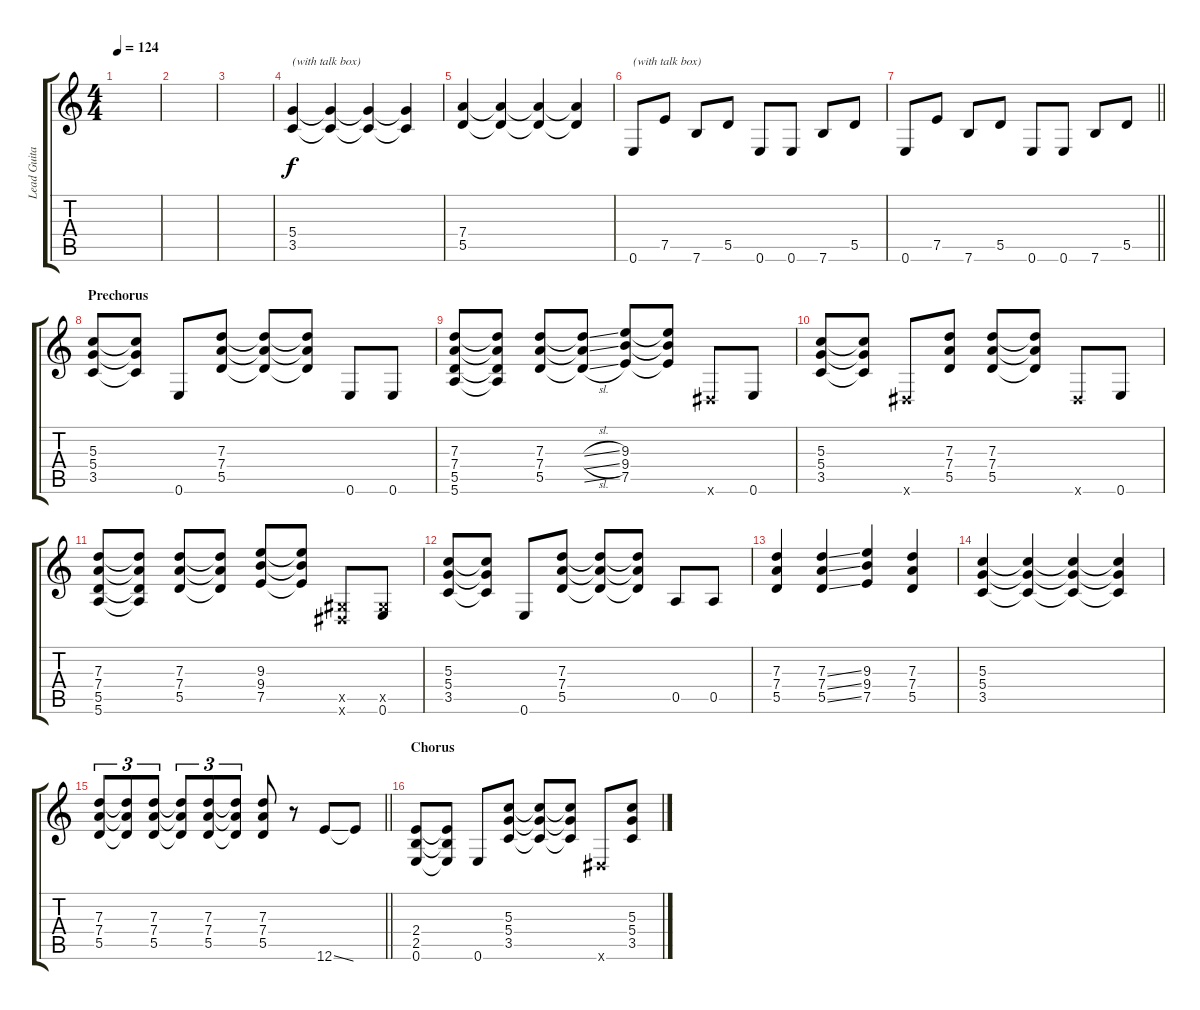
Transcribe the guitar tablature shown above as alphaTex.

\track ("Lead Guitar" "Lead Guita") {instrument distortionguitar}
\staff {score tabs}
\tuning (E4 B3 G3 D3 A2 E2) {hide}
\ts (4 4)
\tempo 124
\clef g2
\ks c
|
|
|
(5.4 3.5).4{txt "(with talk box)"} (5.4{t} 3.5{t}).4 (5.4{t} 3.5{t}).4 (5.4{t} 3.5{t}).4 |
(7.4 5.5).4 (7.4{t} 5.5{t}).4 (7.4{t} 5.5{t}).4 (7.4{t} 5.5{t}).4 |
0.6.8{txt "(with talk box)"} 7.5.8 7.6.8 5.5.8 0.6.8 0.6.8 7.6.8 5.5.8 |
\barLineRight lightlight
0.6.8 7.5.8 7.6.8 5.5.8 0.6.8 0.6.8 7.6.8 5.5.8 |
\section ("" "Prechorus")
(5.3 5.4 3.5).8 (5.3{t} 5.4{t} 3.5{t}).8 0.6.8 (7.3 7.4 5.5).8 (7.3{t} 7.4{t} 5.5{t}).8 (7.3{t} 7.4{t} 5.5{t}).8 0.6.8 0.6.8 |
(7.3 7.4 5.5 5.6).8 (7.3{t} 7.4{t} 5.5{t} 5.6{t}).8 (7.3 7.4 5.5).8 (7.3{sl t} 7.4{sl t} 5.5{sl t}).8 (9.3 9.4 7.5).8 (9.3{t} 9.4{t} 7.5{t}).8 -1.6{x}.8 0.6.8 |
(5.3 5.4 3.5).8 (5.3{t} 5.4{t} 3.5{t}).8 -1.6{x}.8 (7.3 7.4 5.5).8 (7.3 7.4 5.5).8 (7.3{t} 7.4{t} 5.5{t}).8 -1.6{x}.8 0.6.8 |
(7.3 7.4 5.5 5.6).8 (7.3{t} 7.4{t} 5.5{t} 5.6{t}).8 (7.3 7.4 5.5).8 (7.3{t} 7.4{t} 5.5{t}).8 (9.3 9.4 7.5).8 (9.3{t} 9.4{t} 7.5{t}).8 (-1.5{x} -1.6{x}).8 (-1.5{x} 0.6).8 |
(5.3 5.4 3.5).8 (5.3{t} 5.4{t} 3.5{t}).8 0.6.8 (7.3 7.4 5.5).8 (7.3{t} 7.4{t} 5.5{t}).8 (7.3{t} 7.4{t} 5.5{t}).8 0.5.8 0.5.8 |
(7.3 7.4 5.5).4 (7.3{ss} 7.4{ss} 5.5{ss}).4 (9.3 9.4 7.5).4 (7.3 7.4 5.5).4 |
(5.3 5.4 3.5).4 (5.3{t} 5.4{t} 3.5{t}).4 (5.3{t} 5.4{t} 3.5{t}).4 (5.3{t} 5.4{t} 3.5{t}).4 |
\barLineRight lightlight
(7.3 7.4 5.5).8{tu (3 2)} (7.3{t} 7.4{t} 5.5{t}).8{tu (3 2)} (7.3 7.4 5.5).8{tu (3 2)} (7.3{t} 7.4{t} 5.5{t}).8{tu (3 2)} (7.3 7.4 5.5).8{tu (3 2)} (7.3{t} 7.4{t} 5.5{t}).8{tu (3 2)} (7.3 7.4 5.5).8 r.8 12.6{ss}.8 12.6{t}.8 |
\section ("" "Chorus")
(2.4 2.5 0.6).8 (2.4{t} 2.5{t} 0.6{t}).8 0.6.8 (5.3 5.4 3.5).8 (5.3{t} 5.4{t} 3.5{t}).8 (5.3{t} 5.4{t} 3.5{t}).8 -1.6{x}.8 (5.3 5.4 3.5).8
